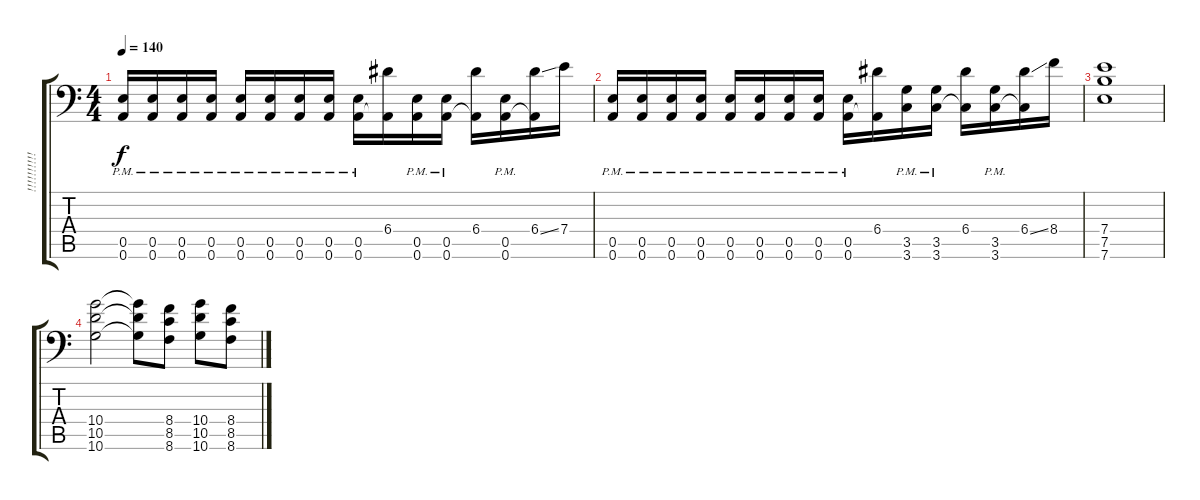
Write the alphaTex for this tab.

\track ("!!!!!!!!!!!! 2" "!!!!!!!!!!") {instrument overdrivenguitar}
\staff {score tabs}
\tuning (B3 Gb3 D3 A2 E2 A1) {hide}
\ts (4 4)
\tempo 140
\clef f4
\ks c
(0.5{pm} 0.6{pm}).16{dy f} (0.5{pm} 0.6{pm}).16 (0.5{pm} 0.6{pm}).16 (0.5{pm} 0.6{pm}).16 (0.5{pm} 0.6{pm}).16 (0.5{pm} 0.6{pm}).16 (0.5{pm} 0.6{pm}).16 (0.5{pm} 0.6{pm}).16 (0.5{pm} 0.6{pm}).16 (6.4 0.6{t}).16 (0.5{pm} 0.6{pm}).16 (0.5{pm} 0.6{pm}).16 (6.4 0.6{t}).16 (0.5{pm} 0.6{pm}).16 (6.4{ss} 0.6{t}).16 7.4.16 |
(0.5{pm} 0.6{pm}).16 (0.5{pm} 0.6{pm}).16 (0.5{pm} 0.6{pm}).16 (0.5{pm} 0.6{pm}).16 (0.5{pm} 0.6{pm}).16 (0.5{pm} 0.6{pm}).16 (0.5{pm} 0.6{pm}).16 (0.5{pm} 0.6{pm}).16 (0.5{pm} 0.6{pm}).16 (6.4 0.6{t}).16 (3.5{pm} 3.6{pm}).16 (3.5{pm} 3.6{pm}).16 (6.4 3.6{t}).16 (3.5{pm} 3.6{pm}).16 (6.4{ss} 3.6{t}).16 8.4.16 |
(7.4 7.5 7.6).1 |
(10.4 10.5 10.6).2 (10.4{t} 10.5{t} 10.6{t}).8 (8.4 8.5 8.6).8 (10.4 10.5 10.6).8 (8.4 8.5 8.6).8
